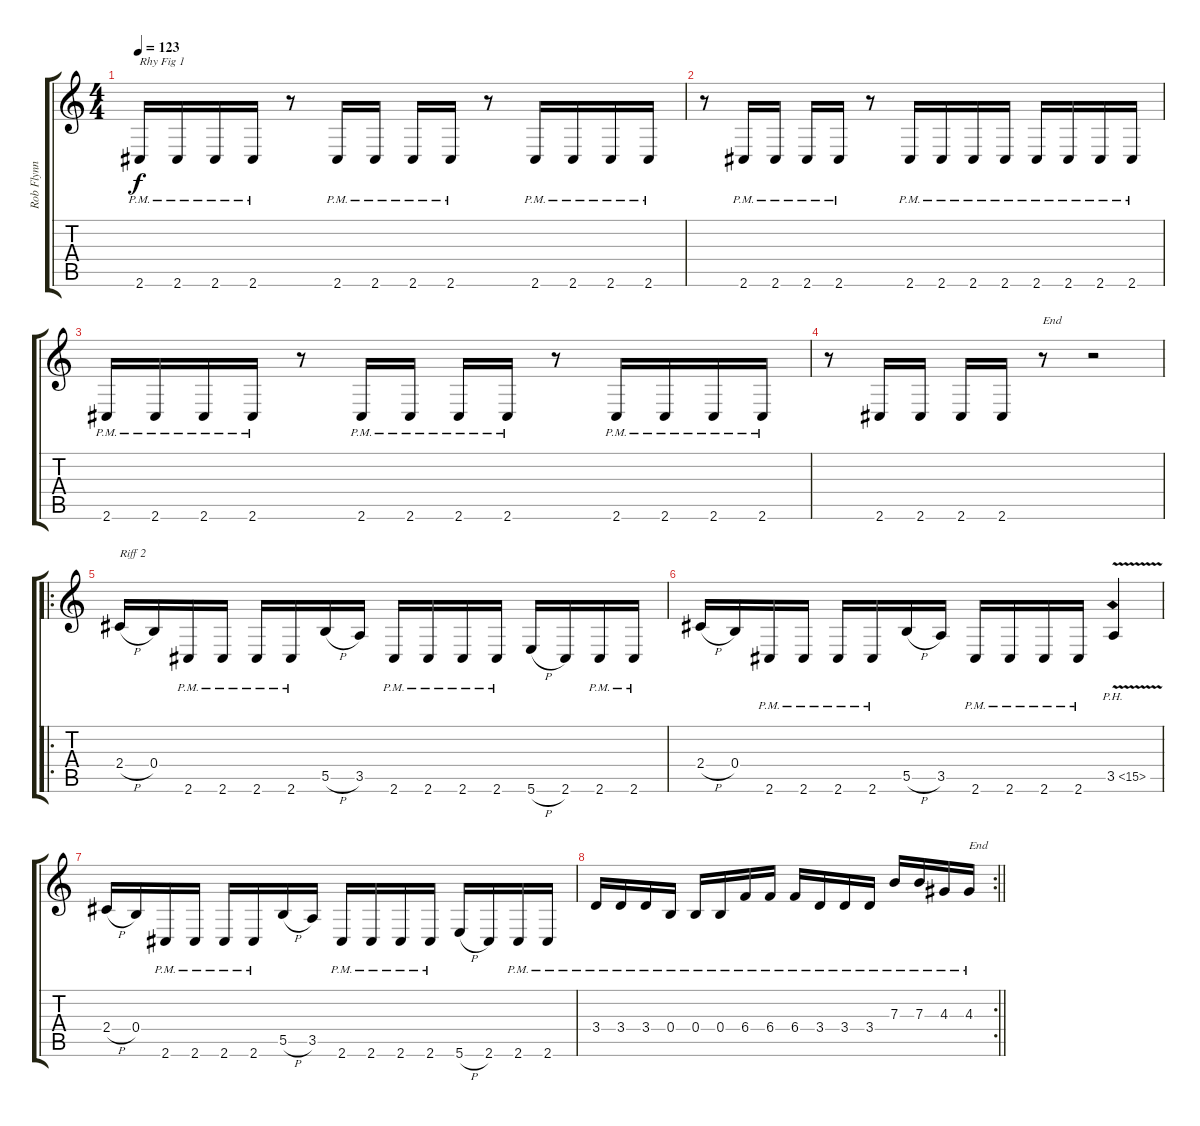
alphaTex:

\track ("Rob Flynn" "Rob Flynn") {instrument overdrivenguitar}
\staff {score tabs}
\tuning (Db4 Ab3 E3 B2 Gb2 B1) {hide}
\ts (4 4)
\tempo 123
\clef g2
\ks c
2.6{pm}.16{txt "Rhy Fig 1" dy f} 2.6{pm}.16 2.6{pm}.16 2.6{pm}.16 r.8 2.6{pm}.16 2.6{pm}.16 2.6{pm}.16 2.6{pm}.16 r.8 2.6{pm}.16 2.6{pm}.16 2.6{pm}.16 2.6{pm}.16 |
r.8 2.6{pm}.16 2.6{pm}.16 2.6{pm}.16 2.6{pm}.16 r.8 2.6{pm}.16 2.6{pm}.16 2.6{pm}.16 2.6{pm}.16 2.6{pm}.16 2.6{pm}.16 2.6{pm}.16 2.6{pm}.16 |
2.6{pm}.16 2.6{pm}.16 2.6{pm}.16 2.6{pm}.16 r.8 2.6{pm}.16 2.6{pm}.16 2.6{pm}.16 2.6{pm}.16 r.8 2.6{pm}.16 2.6{pm}.16 2.6{pm}.16 2.6{pm}.16 |
r.8 2.6.16 2.6.16 2.6.16 2.6.16 r.8{txt "End"} r.2 |
\ro
2.4{h}.16{txt "Riff 2"} 0.4.16 2.6{pm}.16 2.6{pm}.16 2.6{pm}.16 2.6{pm}.16 5.5{h}.16 3.5.16 2.6{pm}.16 2.6{pm}.16 2.6{pm}.16 2.6{pm}.16 5.6{h}.16 2.6.16 2.6{pm}.16 2.6{pm}.16 |
2.4{h}.16 0.4.16 2.6{pm}.16 2.6{pm}.16 2.6{pm}.16 2.6{pm}.16 5.5{h}.16 3.5.16 2.6{pm}.16 2.6{pm}.16 2.6{pm}.16 2.6{pm}.16 3.5{ph 12 v}.4 |
2.4{h}.16 0.4.16 2.6{pm}.16 2.6{pm}.16 2.6{pm}.16 2.6{pm}.16 5.5{h}.16 3.5.16 2.6{pm}.16 2.6{pm}.16 2.6{pm}.16 2.6{pm}.16 5.6{h}.16 2.6.16 2.6{pm}.16 2.6{pm}.16 |
\rc 2
\barLineRight lightlight
3.4{pm}.16 3.4{pm}.16 3.4{pm}.16 0.4{pm}.16 0.4{pm}.16 0.4{pm}.16 6.4{pm}.16 6.4{pm}.16 6.4{pm}.16 3.4{pm}.16 3.4{pm}.16 3.4{pm}.16 7.3{pm}.16 7.3{pm}.16 4.3{pm}.16 4.3{pm}.16{txt "End"}
